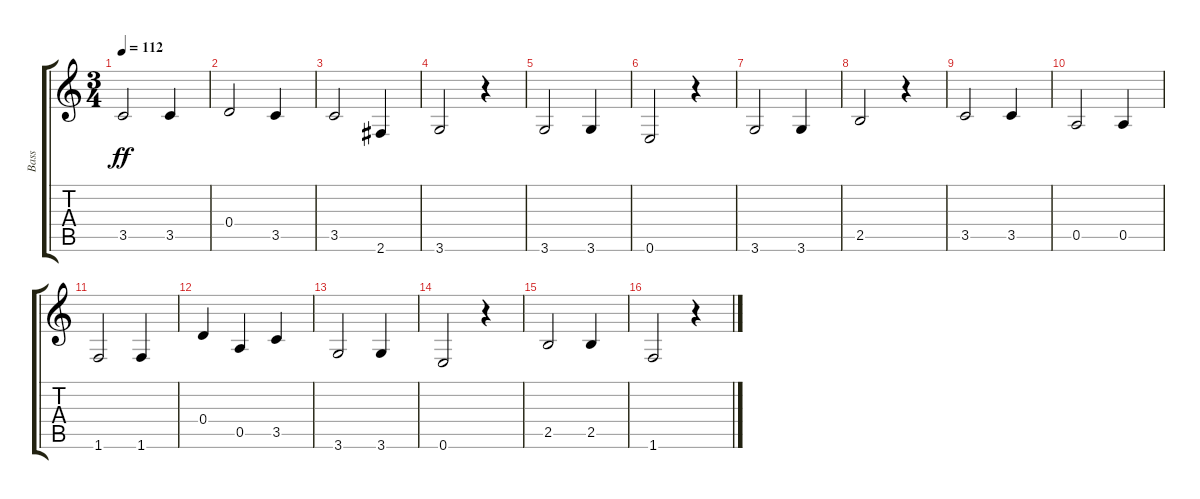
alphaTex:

\track ("Bass" "Bass") {instrument acousticbass}
\staff {score tabs}
\tuning (E4 B3 G3 D3 A2 E2) {hide}
\ts (3 4)
\tempo 112
\clef g2
\ks c
3.5.2{dy ff} 3.5.4 |
0.4.2 3.5.4 |
3.5.2 2.6.4 |
3.6.2 r.4 |
3.6.2 3.6.4 |
0.6.2 r.4 |
3.6.2 3.6.4 |
2.5.2 r.4 |
3.5.2 3.5.4 |
0.5.2 0.5.4 |
1.6.2 1.6.4 |
0.4.4 0.5.4 3.5.4 |
3.6.2 3.6.4 |
0.6.2 r.4 |
2.5.2 2.5.4 |
1.6.2 r.4
